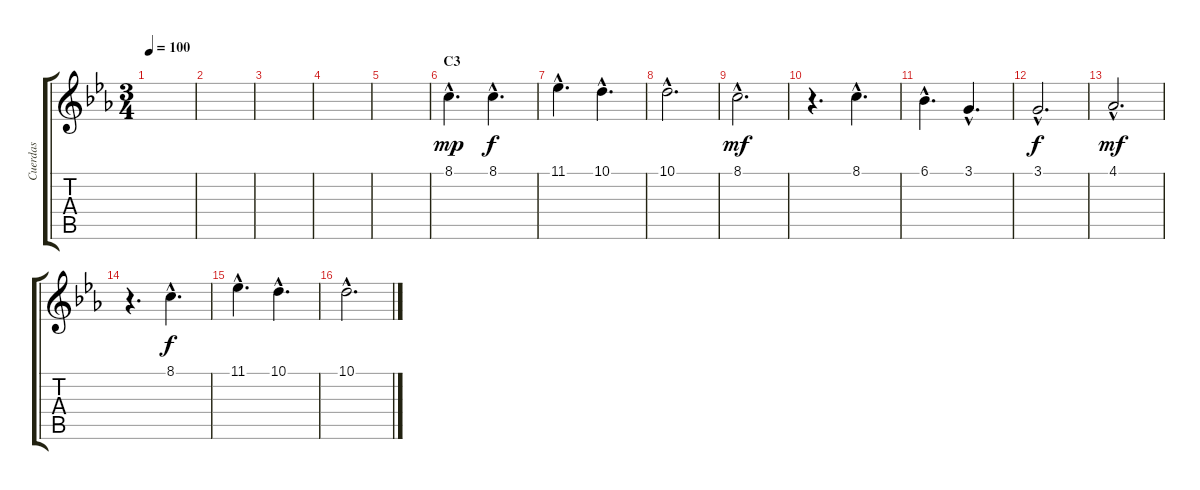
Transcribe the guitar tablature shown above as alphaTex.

\track ("Cuerdas" "Cuerdas") {instrument violin}
\staff {score tabs}
\tuning (E4 B3 G3 D3 A2 E2) {hide}
\ts (3 4)
\tempo 100
\clef g2
\ks eb
|
|
|
|
|
\section ("" "C3")
8.1{hac}.4{d dy mp} 8.1{hac}.4{d dy f} |
11.1{hac}.4{d} 10.1{hac}.4{d} |
10.1{hac}.2{d} |
8.1{hac}.2{d dy mf} |
r.4{d} 8.1{hac}.4{d} |
6.1{hac}.4{d} 3.1{hac}.4{d} |
3.1{hac}.2{d dy f} |
4.1{hac}.2{d dy mf} |
r.4{d} 8.1{hac}.4{d dy f} |
11.1{hac}.4{d} 10.1{hac}.4{d} |
10.1{hac}.2{d}
